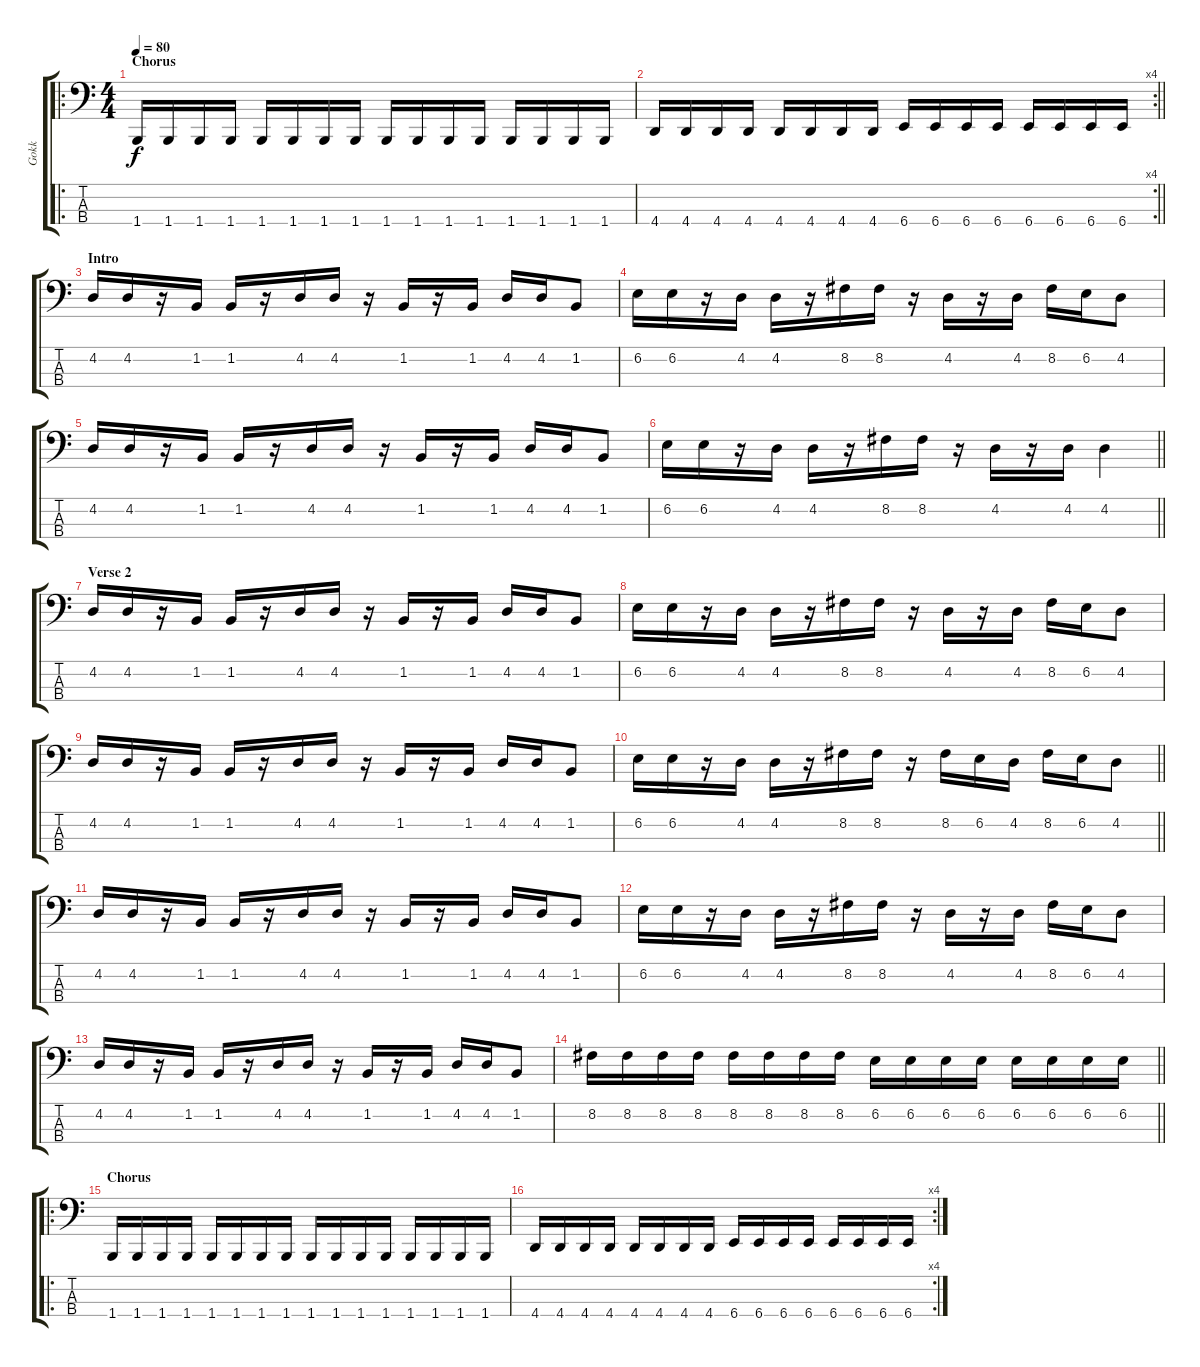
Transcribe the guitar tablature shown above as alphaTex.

\track ("Gokk" "Gokk") {instrument electricbassfinger}
\staff {score tabs}
\tuning (Eb2 Bb1 F1 Bb0) {hide}
\ro
\ts (4 4)
\section ("" "Chorus")
\tempo 80
\clef f4
\ks c
1.4.16{dy f} 1.4.16 1.4.16 1.4.16 1.4.16 1.4.16 1.4.16 1.4.16 1.4.16 1.4.16 1.4.16 1.4.16 1.4.16 1.4.16 1.4.16 1.4.16 |
\rc 4
\barLineRight lightlight
4.4.16 4.4.16 4.4.16 4.4.16 4.4.16 4.4.16 4.4.16 4.4.16 6.4.16 6.4.16 6.4.16 6.4.16 6.4.16 6.4.16 6.4.16 6.4.16 |
\section ("" "Intro")
4.2.16 4.2.16 r.16 1.2.16 1.2.16 r.16 4.2.16 4.2.16 r.16 1.2.16 r.16 1.2.16 4.2.16 4.2.16 1.2.8 |
6.2.16 6.2.16 r.16 4.2.16 4.2.16 r.16 8.2.16 8.2.16 r.16 4.2.16 r.16 4.2.16 8.2.16 6.2.16 4.2.8 |
4.2.16 4.2.16 r.16 1.2.16 1.2.16 r.16 4.2.16 4.2.16 r.16 1.2.16 r.16 1.2.16 4.2.16 4.2.16 1.2.8 |
\barLineRight lightlight
6.2.16 6.2.16 r.16 4.2.16 4.2.16 r.16 8.2.16 8.2.16 r.16 4.2.16 r.16 4.2.16 4.2.4 |
\section ("" "Verse 2")
4.2.16 4.2.16 r.16 1.2.16 1.2.16 r.16 4.2.16 4.2.16 r.16 1.2.16 r.16 1.2.16 4.2.16 4.2.16 1.2.8 |
6.2.16 6.2.16 r.16 4.2.16 4.2.16 r.16 8.2.16 8.2.16 r.16 4.2.16 r.16 4.2.16 8.2.16 6.2.16 4.2.8 |
4.2.16 4.2.16 r.16 1.2.16 1.2.16 r.16 4.2.16 4.2.16 r.16 1.2.16 r.16 1.2.16 4.2.16 4.2.16 1.2.8 |
\barLineRight lightlight
6.2.16 6.2.16 r.16 4.2.16 4.2.16 r.16 8.2.16 8.2.16 r.16 8.2.16 6.2.16 4.2.16 8.2.16 6.2.16 4.2.8 |
4.2.16 4.2.16 r.16 1.2.16 1.2.16 r.16 4.2.16 4.2.16 r.16 1.2.16 r.16 1.2.16 4.2.16 4.2.16 1.2.8 |
6.2.16 6.2.16 r.16 4.2.16 4.2.16 r.16 8.2.16 8.2.16 r.16 4.2.16 r.16 4.2.16 8.2.16 6.2.16 4.2.8 |
4.2.16 4.2.16 r.16 1.2.16 1.2.16 r.16 4.2.16 4.2.16 r.16 1.2.16 r.16 1.2.16 4.2.16 4.2.16 1.2.8 |
\barLineRight lightlight
8.2.16 8.2.16 8.2.16 8.2.16 8.2.16 8.2.16 8.2.16 8.2.16 6.2.16 6.2.16 6.2.16 6.2.16 6.2.16 6.2.16 6.2.16 6.2.16 |
\ro
\section ("" "Chorus")
1.4.16 1.4.16 1.4.16 1.4.16 1.4.16 1.4.16 1.4.16 1.4.16 1.4.16 1.4.16 1.4.16 1.4.16 1.4.16 1.4.16 1.4.16 1.4.16 |
\rc 4
4.4.16 4.4.16 4.4.16 4.4.16 4.4.16 4.4.16 4.4.16 4.4.16 6.4.16 6.4.16 6.4.16 6.4.16 6.4.16 6.4.16 6.4.16 6.4.16
